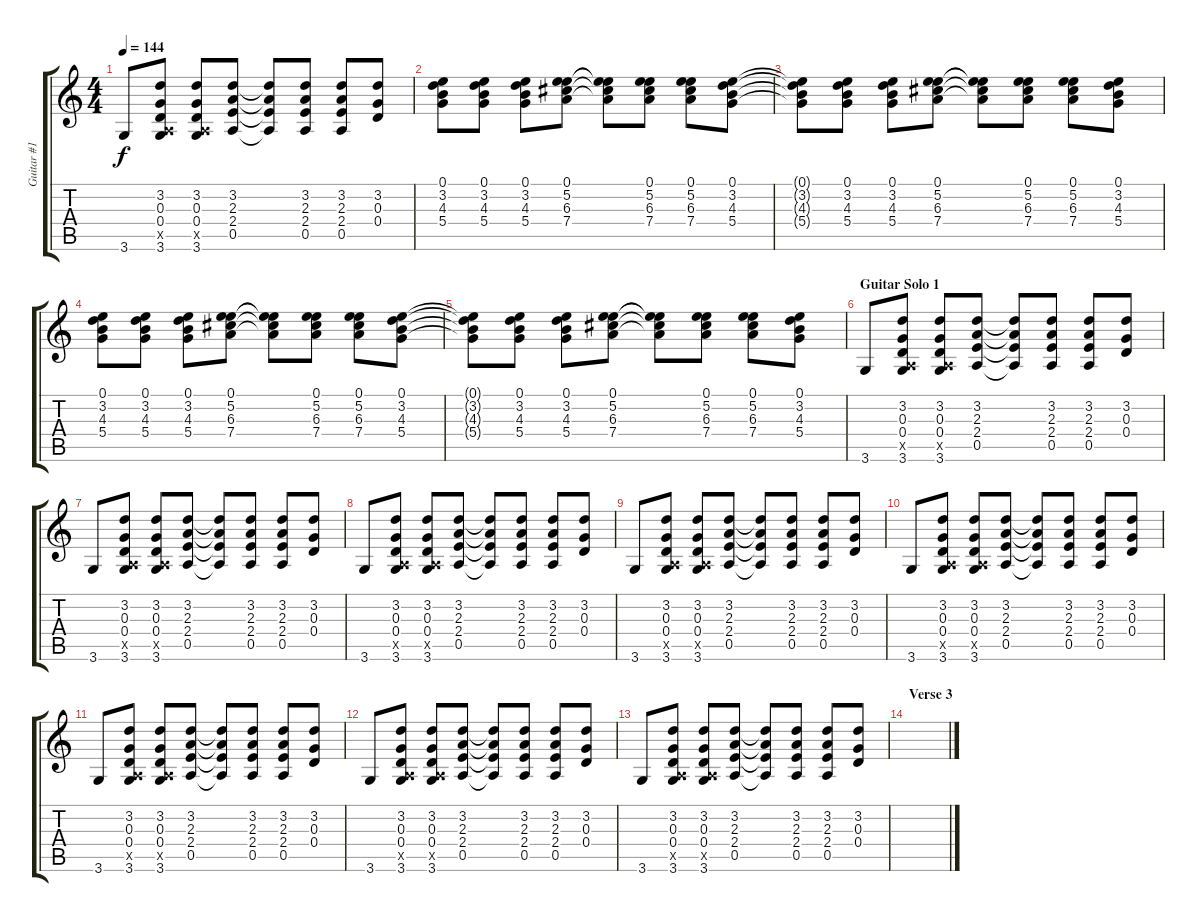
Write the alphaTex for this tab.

\track ("Guitar #1" "Guitar #1") {instrument electricguitarclean}
\staff {score tabs}
\tuning (E4 B3 G3 D3 A2 E2) {hide}
\ts (4 4)
\tempo 144
\clef g2
\ks c
3.6.8{dy f} (3.2 0.3 0.4 0.5{x} 3.6).8 (3.2 0.3 0.4 0.5{x} 3.6).8 (3.2 2.3 2.4 0.5).8 (3.2{t} 2.3{t} 2.4{t} 0.5{t}).8 (3.2 2.3 2.4 0.5).8 (3.2 2.3 2.4 0.5).8 (3.2 0.3 0.4).8 |
(0.1 3.2 4.3 5.4).8 (0.1 3.2 4.3 5.4).8 (0.1 3.2 4.3 5.4).8 (0.1 5.2 6.3 7.4).8 (0.1{t} 5.2{t} 6.3{t} 7.4{t}).8 (0.1 5.2 6.3 7.4).8 (0.1 5.2 6.3 7.4).8 (0.1 3.2 4.3 5.4).8 |
(0.1{t} 3.2{t} 4.3{t} 5.4{t}).8 (0.1 3.2 4.3 5.4).8 (0.1 3.2 4.3 5.4).8 (0.1 5.2 6.3 7.4).8 (0.1{t} 5.2{t} 6.3{t} 7.4{t}).8 (0.1 5.2 6.3 7.4).8 (0.1 5.2 6.3 7.4).8 (0.1 3.2 4.3 5.4).8 |
(0.1 3.2 4.3 5.4).8 (0.1 3.2 4.3 5.4).8 (0.1 3.2 4.3 5.4).8 (0.1 5.2 6.3 7.4).8 (0.1{t} 5.2{t} 6.3{t} 7.4{t}).8 (0.1 5.2 6.3 7.4).8 (0.1 5.2 6.3 7.4).8 (0.1 3.2 4.3 5.4).8 |
(0.1{t} 3.2{t} 4.3{t} 5.4{t}).8 (0.1 3.2 4.3 5.4).8 (0.1 3.2 4.3 5.4).8 (0.1 5.2 6.3 7.4).8 (0.1{t} 5.2{t} 6.3{t} 7.4{t}).8 (0.1 5.2 6.3 7.4).8 (0.1 5.2 6.3 7.4).8 (0.1 3.2 4.3 5.4).8 |
\section ("" "Guitar Solo 1")
3.6.8 (3.2 0.3 0.4 0.5{x} 3.6).8 (3.2 0.3 0.4 0.5{x} 3.6).8 (3.2 2.3 2.4 0.5).8 (3.2{t} 2.3{t} 2.4{t} 0.5{t}).8 (3.2 2.3 2.4 0.5).8 (3.2 2.3 2.4 0.5).8 (3.2 0.3 0.4).8 |
3.6.8 (3.2 0.3 0.4 0.5{x} 3.6).8 (3.2 0.3 0.4 0.5{x} 3.6).8 (3.2 2.3 2.4 0.5).8 (3.2{t} 2.3{t} 2.4{t} 0.5{t}).8 (3.2 2.3 2.4 0.5).8 (3.2 2.3 2.4 0.5).8 (3.2 0.3 0.4).8 |
3.6.8 (3.2 0.3 0.4 0.5{x} 3.6).8 (3.2 0.3 0.4 0.5{x} 3.6).8 (3.2 2.3 2.4 0.5).8 (3.2{t} 2.3{t} 2.4{t} 0.5{t}).8 (3.2 2.3 2.4 0.5).8 (3.2 2.3 2.4 0.5).8 (3.2 0.3 0.4).8 |
3.6.8 (3.2 0.3 0.4 0.5{x} 3.6).8 (3.2 0.3 0.4 0.5{x} 3.6).8 (3.2 2.3 2.4 0.5).8 (3.2{t} 2.3{t} 2.4{t} 0.5{t}).8 (3.2 2.3 2.4 0.5).8 (3.2 2.3 2.4 0.5).8 (3.2 0.3 0.4).8 |
3.6.8 (3.2 0.3 0.4 0.5{x} 3.6).8 (3.2 0.3 0.4 0.5{x} 3.6).8 (3.2 2.3 2.4 0.5).8 (3.2{t} 2.3{t} 2.4{t} 0.5{t}).8 (3.2 2.3 2.4 0.5).8 (3.2 2.3 2.4 0.5).8 (3.2 0.3 0.4).8 |
3.6.8 (3.2 0.3 0.4 0.5{x} 3.6).8 (3.2 0.3 0.4 0.5{x} 3.6).8 (3.2 2.3 2.4 0.5).8 (3.2{t} 2.3{t} 2.4{t} 0.5{t}).8 (3.2 2.3 2.4 0.5).8 (3.2 2.3 2.4 0.5).8 (3.2 0.3 0.4).8 |
3.6.8 (3.2 0.3 0.4 0.5{x} 3.6).8 (3.2 0.3 0.4 0.5{x} 3.6).8 (3.2 2.3 2.4 0.5).8 (3.2{t} 2.3{t} 2.4{t} 0.5{t}).8 (3.2 2.3 2.4 0.5).8 (3.2 2.3 2.4 0.5).8 (3.2 0.3 0.4).8 |
3.6.8 (3.2 0.3 0.4 0.5{x} 3.6).8 (3.2 0.3 0.4 0.5{x} 3.6).8 (3.2 2.3 2.4 0.5).8 (3.2{t} 2.3{t} 2.4{t} 0.5{t}).8 (3.2 2.3 2.4 0.5).8 (3.2 2.3 2.4 0.5).8 (3.2 0.3 0.4).8 |
\section ("" "Verse 3")
